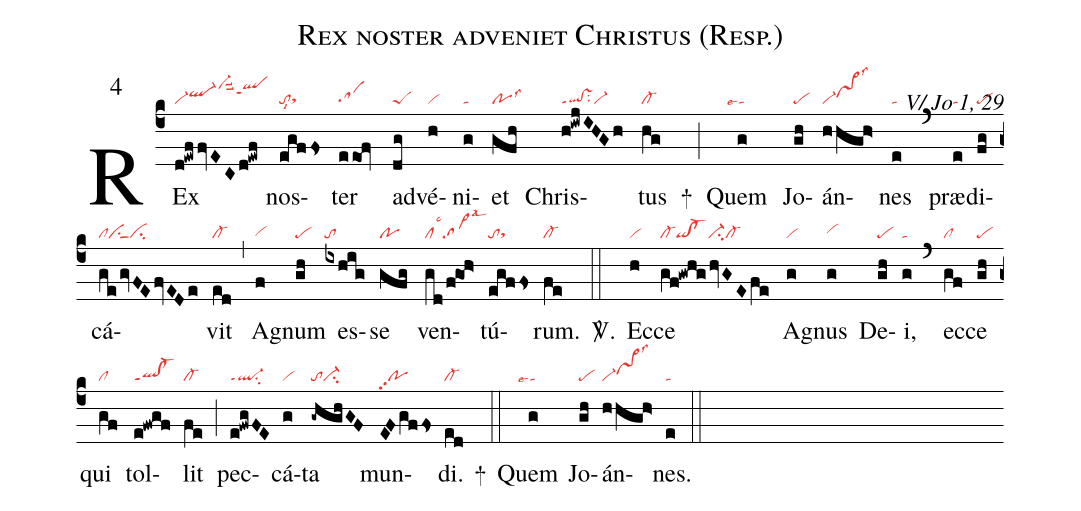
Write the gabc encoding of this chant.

name:Rex noster adveniet Christus (Resp.);
mode:4;
commentary:V/ Jo 1, 29;
nabc-lines:1;
%%
(c4)
REx(d!ewffvEC/d!ewf|vi-ql-hivi-hlsuu2qlhjppt1) nos(egffs|tolsi8sthg)ter(eeof|sahg) ad(dg|peS)vé(h|vi)ni(g|ta)et(gfh|polss3) Chris(h!iwjIHGh|ql!vsppt1su2vi-)tus(hg|cl-) +(;)
Quem(g|```talse4) Jo(gh|pe)án(hhgh>|vi-vs>hilss3)nes(e|ta) (`)
præ(e|ta)di(fg|pe)cá(ge/gvFEfvEDe|clvisu1sut1ci)vit(ed|cl-) (,)
A(f|vihg)gnum(gh|pe) es(ixhig|to)se(gfg|po) ven(gd/f!go!h>|cllsc3sa>lsal3)tú(egffs|tosthg)rum.(fe|cl-) <sp>V/</sp>.(::)
Ec(h|vi)ce(gf!gwhg/hvGEfe|cl-qi!cl-ci-cl-) A(g|vi)gnus(g|vihh) De(gh|pe)i,(g|ta) (`)
ec(gf|cl)ce(gh|pe) qui(gf|cl) tol(e!fwgf|ql!cl-ppt1)lit(fe|cl-) (;)
pec(e!fwgFE|ql-ppt1su2)cá(g|vi)ta(-ghghGF|toci-) mun(EFgffs|popp2)di.(ed|cl-) +(::)
Quem(g|```talse4) Jo(gh|pe)án(hhgh>|vi-vs>hilss3)nes.(e|ta) (::)
